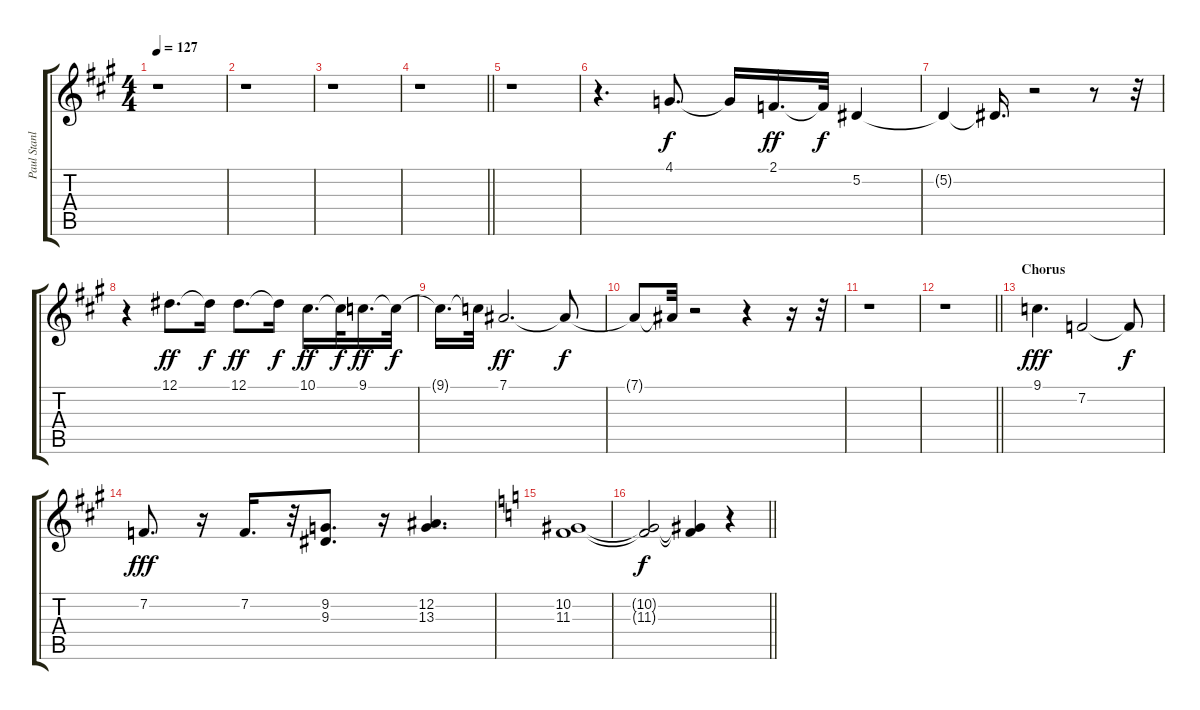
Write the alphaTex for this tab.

\track ("Paul Stanley (Vocals)" "Paul Stanl") {instrument lead2sawtooth}
\staff {score tabs}
\tuning (Eb4 Bb3 Gb3 Db3 Ab2 Eb2) {hide}
\ts (4 4)
\tempo 127
\clef g2
\ks a
r.1{dy f} |
r.1 |
r.1 |
\barLineRight lightlight
r.1 |
r.1 |
r.4{d} 4.1.8{d} 4.1{t}.16 2.1.16{d dy ff} 2.1{t}.32{dy f} 5.2.4 |
5.2{t}.4 5.2{t}.16{d} r.2 r.8 r.32 |
r.4 12.1.8{d dy ff} 12.1{t}.16{dy f} 12.1.8{d dy ff} 12.1{t}.16{dy f} 10.1.16{d dy ff} 10.1{t}.32{dy f} 9.1.16{d dy ff} 9.1{t}.32{dy f} |
9.1{t}.16{d} 9.1{t}.32 7.1.2{d dy ff} 7.1{t}.8{dy f} |
7.1{t}.8 7.1{t}.32 r.2 r.4 r.16 r.32 |
r.1 |
\barLineRight lightlight
r.1 |
\section ("" "Chorus")
9.1.4{d dy fff} 7.2.2 7.2{t}.8{dy f} |
7.2.8{d dy fff} r.16 7.2.16{d} r.32 (9.2 9.3).8{d} r.16 (12.2 13.3).4{d} |
\ks c
(10.2 11.3).1 |
\barLineRight lightlight
(10.2{t} 11.3{t}).2{dy f} (10.2{t} 11.3{t}).4 r.4
